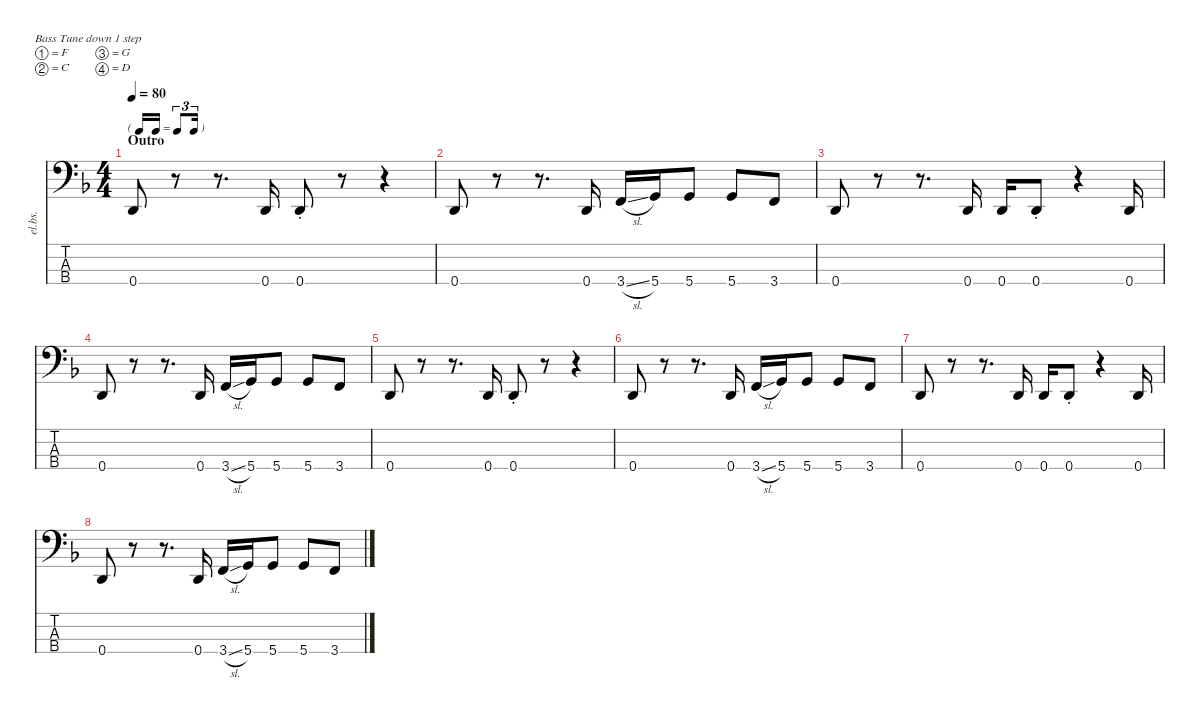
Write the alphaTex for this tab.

\defaultSystemsLayout 4
\hideDynamics
\bracketExtendMode nobrackets
\otherSystemsTrackNameOrientation horizontal
\track ("Electric Bass" "el.bs.") {instrument electricbassfinger}
\staff {score tabs}
\tuning (F2 C2 G1 D1)
\ts (4 4)
\tf triplet16th
\section ("" "Outro")
\tempo 80
\clef f4
\ks dminor
0.4{acc forcenatural}.8{dy mf beam Up} r.8{beam Up} r.8{d beam Up} 0.4{acc forcenatural}.16{beam Up} 0.4{st acc forcenatural}.8{beam Up} r.8{beam Up} r.4{beam Up} |
0.4{acc forcenatural}.8{beam Up} r.8{beam Up} r.8{d beam Up} 0.4{acc forcenatural}.16{beam Up} 3.4{sl acc forcenatural}.16{beam Up} 5.4{acc forcenatural}.16{beam Up} 5.4{acc forcenatural}.8{beam Up} 5.4{acc forcenatural}.8{beam Up} 3.4{acc forcenatural}.8{beam Up} |
0.4{acc forcenatural}.8{beam Up} r.8{beam Up} r.8{d beam Up} 0.4{acc forcenatural}.16{beam Up} 0.4{acc forcenatural}.16{beam Up} 0.4{st acc forcenatural}.8{beam Up} r.4{beam Up} 0.4{acc forcenatural}.16{beam Up} |
0.4{acc forcenatural}.8{beam Up} r.8{beam Up} r.8{d beam Up} 0.4{acc forcenatural}.16{beam Up} 3.4{sl acc forcenatural}.16{beam Up} 5.4{acc forcenatural}.16{beam Up} 5.4{acc forcenatural}.8{beam Up} 5.4{acc forcenatural}.8{beam Up} 3.4{acc forcenatural}.8{beam Up} |
0.4{acc forcenatural}.8{beam Up} r.8{beam Up} r.8{d beam Up} 0.4{acc forcenatural}.16{beam Up} 0.4{st acc forcenatural}.8{beam Up} r.8{beam Up} r.4{beam Up} |
0.4{acc forcenatural}.8{beam Up} r.8{beam Up} r.8{d beam Up} 0.4{acc forcenatural}.16{beam Up} 3.4{sl acc forcenatural}.16{beam Up} 5.4{acc forcenatural}.16{beam Up} 5.4{acc forcenatural}.8{beam Up} 5.4{acc forcenatural}.8{beam Up} 3.4{acc forcenatural}.8{beam Up} |
0.4{acc forcenatural}.8{beam Up} r.8{beam Up} r.8{d beam Up} 0.4{acc forcenatural}.16{beam Up} 0.4{acc forcenatural}.16{beam Up} 0.4{st acc forcenatural}.8{beam Up} r.4{beam Up} 0.4{acc forcenatural}.16{beam Up} |
0.4{acc forcenatural}.8{beam Up} r.8{beam Up} r.8{d beam Up} 0.4{acc forcenatural}.16{beam Up} 3.4{sl acc forcenatural}.16{beam Up} 5.4{acc forcenatural}.16{beam Up} 5.4{acc forcenatural}.8{beam Up} 5.4{acc forcenatural}.8{beam Up} 3.4{acc forcenatural}.8{beam Up}
